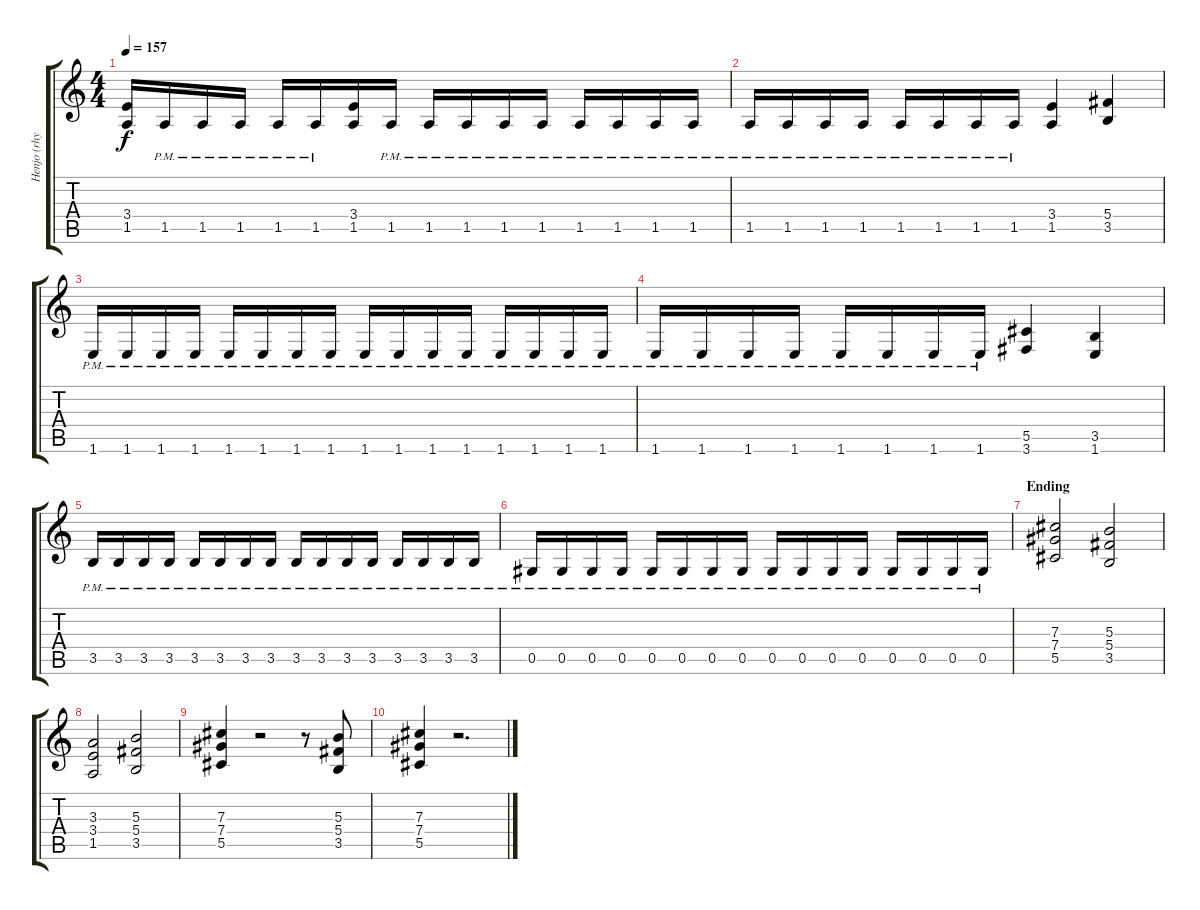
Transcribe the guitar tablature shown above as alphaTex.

\track ("Henjo (rhythm)" "Henjo (rhy") {instrument distortionguitar}
\staff {score tabs}
\tuning (Eb4 Bb3 Gb3 Db3 Ab2 Eb2) {hide}
\ts (4 4)
\tempo 157
\clef g2
\ks c
(3.4 1.5).16{dy f} 1.5{pm}.16 1.5{pm}.16 1.5{pm}.16 1.5{pm}.16 1.5{pm}.16 (3.4 1.5).16 1.5{pm}.16 1.5{pm}.16 1.5{pm}.16 1.5{pm}.16 1.5{pm}.16 1.5{pm}.16 1.5{pm}.16 1.5{pm}.16 1.5{pm}.16 |
1.5{pm}.16 1.5{pm}.16 1.5{pm}.16 1.5{pm}.16 1.5{pm}.16 1.5{pm}.16 1.5{pm}.16 1.5{pm}.16 (3.4 1.5).4 (5.4 3.5).4 |
1.6{pm}.16 1.6{pm}.16 1.6{pm}.16 1.6{pm}.16 1.6{pm}.16 1.6{pm}.16 1.6{pm}.16 1.6{pm}.16 1.6{pm}.16 1.6{pm}.16 1.6{pm}.16 1.6{pm}.16 1.6{pm}.16 1.6{pm}.16 1.6{pm}.16 1.6{pm}.16 |
1.6{pm}.16 1.6{pm}.16 1.6{pm}.16 1.6{pm}.16 1.6{pm}.16 1.6{pm}.16 1.6{pm}.16 1.6{pm}.16 (5.5 3.6).4 (3.5 1.6).4 |
3.5{pm}.16 3.5{pm}.16 3.5{pm}.16 3.5{pm}.16 3.5{pm}.16 3.5{pm}.16 3.5{pm}.16 3.5{pm}.16 3.5{pm}.16 3.5{pm}.16 3.5{pm}.16 3.5{pm}.16 3.5{pm}.16 3.5{pm}.16 3.5{pm}.16 3.5{pm}.16 |
0.5{pm}.16 0.5{pm}.16 0.5{pm}.16 0.5{pm}.16 0.5{pm}.16 0.5{pm}.16 0.5{pm}.16 0.5{pm}.16 0.5{pm}.16 0.5{pm}.16 0.5{pm}.16 0.5{pm}.16 0.5{pm}.16 0.5{pm}.16 0.5{pm}.16 0.5{pm}.16 |
\section ("" "Ending")
(7.3 7.4 5.5).2 (5.3 5.4 3.5).2 |
(3.3 3.4 1.5).2 (5.3 5.4 3.5).2 |
(7.3 7.4 5.5).4 r.2 r.8 (5.3 5.4 3.5).8 |
(7.3 7.4 5.5).4 r.2{d}
